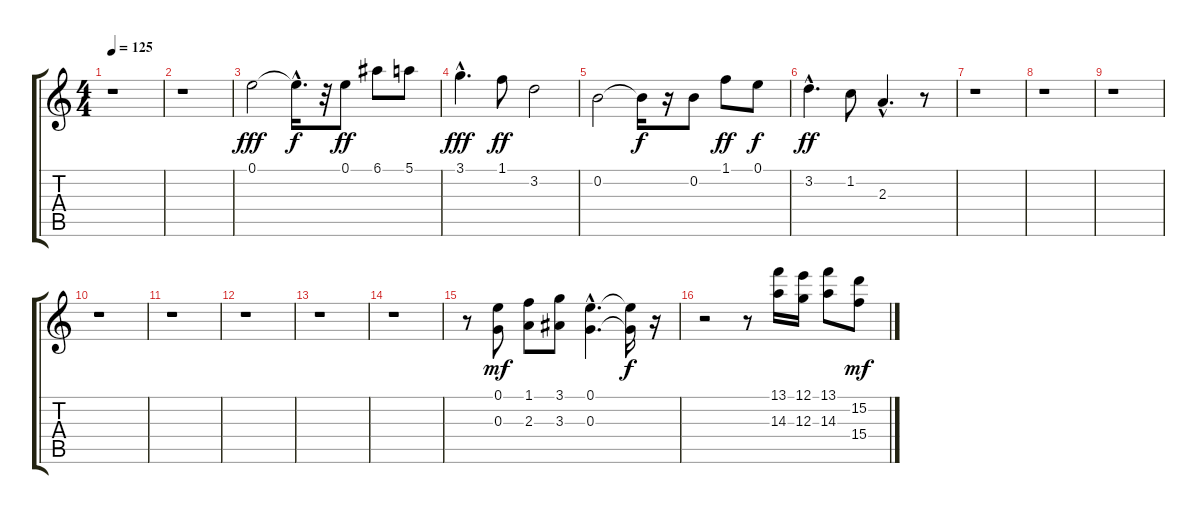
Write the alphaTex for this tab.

\track "" {instrument electricguitarjazz}
\staff {score tabs}
\tuning (E4 B3 G3 D3 A2 E2) {hide}
\ts (4 4)
\tempo 125
\clef g2
\ks c
r.1{dy fff} |
r.1 |
0.1.2{balance 6} 0.1{hac t}.16{d dy f} r.32 0.1.8{dy ff} 6.1.8 5.1.8 |
3.1{hac}.4{d dy fff} 1.1.8{dy ff} 3.2.2 |
0.2.2 0.2{t}.16{dy f} r.16 0.2.8 1.1.8{dy ff} 0.1.8{dy f} |
3.2{hac}.4{d dy ff} 1.2.8 2.3{hac}.4{d} r.8 |
r.1 |
r.1 |
r.1 |
r.1 |
r.1 |
r.1 |
r.1 |
r.1 |
r.8 (0.1 0.3).8{dy mf} (1.1 2.3).8 (3.1 3.3).8 (0.1{hac} 0.3{hac}).4{d} (0.1{t} 0.3{t}).16{dy f} r.16 |
r.2 r.8 (13.1 14.3).16 (12.1 12.3).16 (13.1 14.3).8 (15.2 15.4).8{dy mf}
